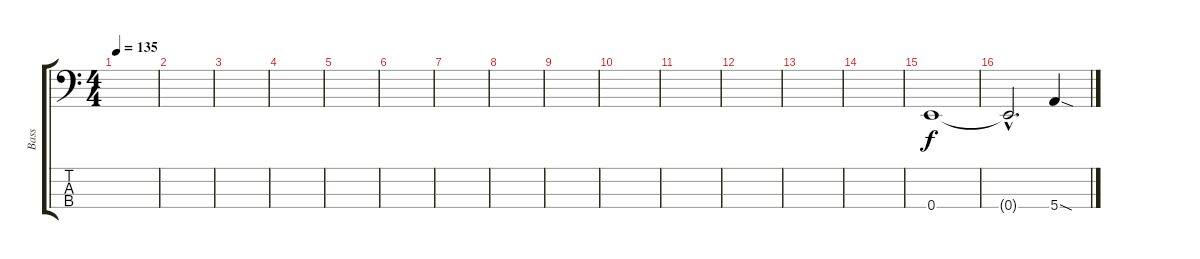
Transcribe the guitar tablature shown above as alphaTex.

\track ("Bass" "Bass") {instrument electricbassfinger}
\staff {score tabs}
\tuning (G2 D2 A1 E1) {hide}
\ts (4 4)
\tempo 135
\clef f4
\ks c
|
|
|
|
|
|
|
|
|
|
|
|
|
|
0.4.1 |
0.4{hac t}.2{d} 5.4{sod}.4
